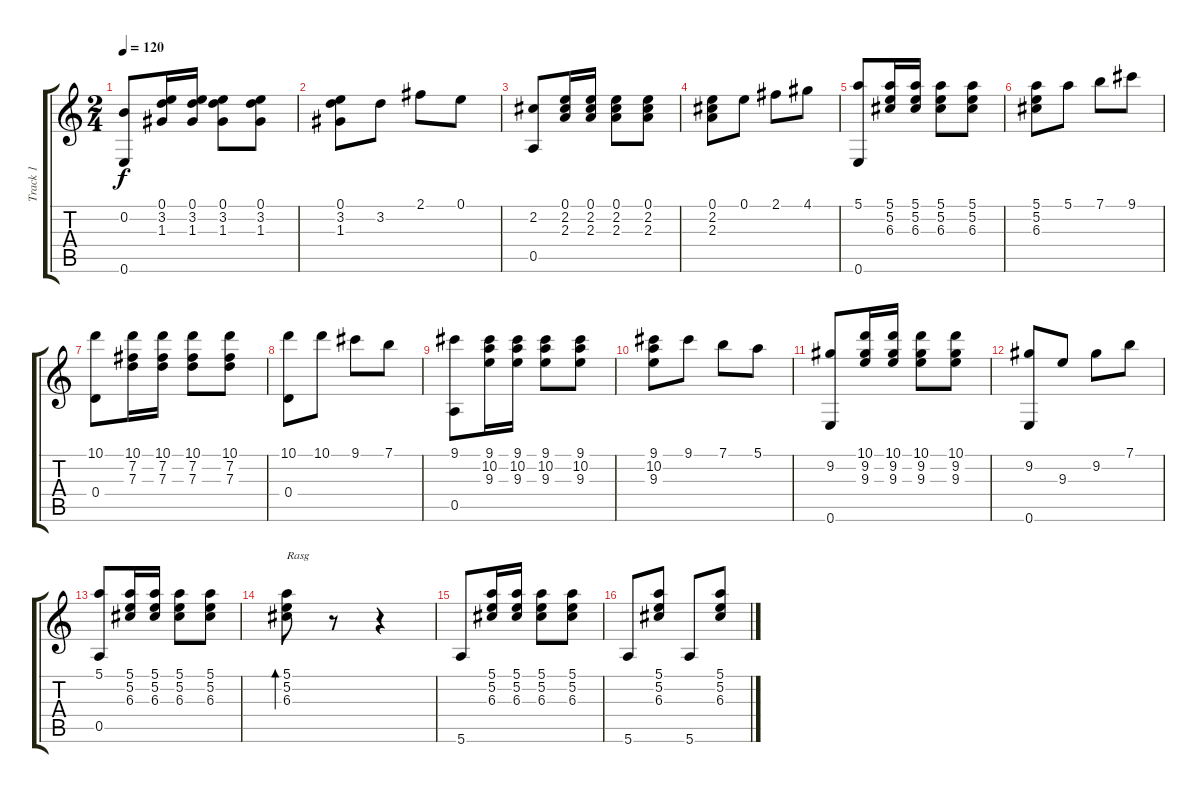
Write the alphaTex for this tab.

\track ("Track 1" "Track 1") {instrument acousticguitarnylon}
\staff {score tabs}
\tuning (E4 B3 G3 D3 A2 E2) {hide}
\ts (2 4)
\tempo 120
\clef g2
\ks c
(0.2 0.6).8{dy f} (0.1 3.2 1.3).16 (0.1 3.2 1.3).16 (0.1 3.2 1.3).8 (0.1 3.2 1.3).8 |
(0.1 3.2 1.3).8 3.2.8 2.1.8 0.1.8 |
(2.2 0.5).8 (0.1 2.2 2.3).16 (0.1 2.2 2.3).16 (0.1 2.2 2.3).8 (0.1 2.2 2.3).8 |
(0.1 2.2 2.3).8 0.1.8 2.1.8 4.1.8 |
(5.1 0.6).8 (5.1 5.2 6.3).16 (5.1 5.2 6.3).16 (5.1 5.2 6.3).8 (5.1 5.2 6.3).8 |
(5.1 5.2 6.3).8 5.1.8 7.1.8 9.1.8 |
(10.1 0.4).8 (10.1 7.2 7.3).16 (10.1 7.2 7.3).16 (10.1 7.2 7.3).8 (10.1 7.2 7.3).8 |
(10.1 0.4).8 10.1.8 9.1.8 7.1.8 |
(9.1 0.5).8 (9.1 10.2 9.3).16 (9.1 10.2 9.3).16 (9.1 10.2 9.3).8 (9.1 10.2 9.3).8 |
(9.1 10.2 9.3).8 9.1.8 7.1.8 5.1.8 |
(9.2 0.6).8 (10.1 9.2 9.3).16 (10.1 9.2 9.3).16 (10.1 9.2 9.3).8 (10.1 9.2 9.3).8 |
(9.2 0.6).8 9.3.8 9.2.8 7.1.8 |
(5.1 0.5).8 (5.1 5.2 6.3).16 (5.1 5.2 6.3).16 (5.1 5.2 6.3).8 (5.1 5.2 6.3).8 |
(5.1 5.2 6.3).8{bd 240 txt "Rasg"} r.8 r.4 |
5.6.8 (5.1 5.2 6.3).16 (5.1 5.2 6.3).16 (5.1 5.2 6.3).8 (5.1 5.2 6.3).8 |
5.6.8 (5.1 5.2 6.3).8 5.6.8 (5.1 5.2 6.3).8
